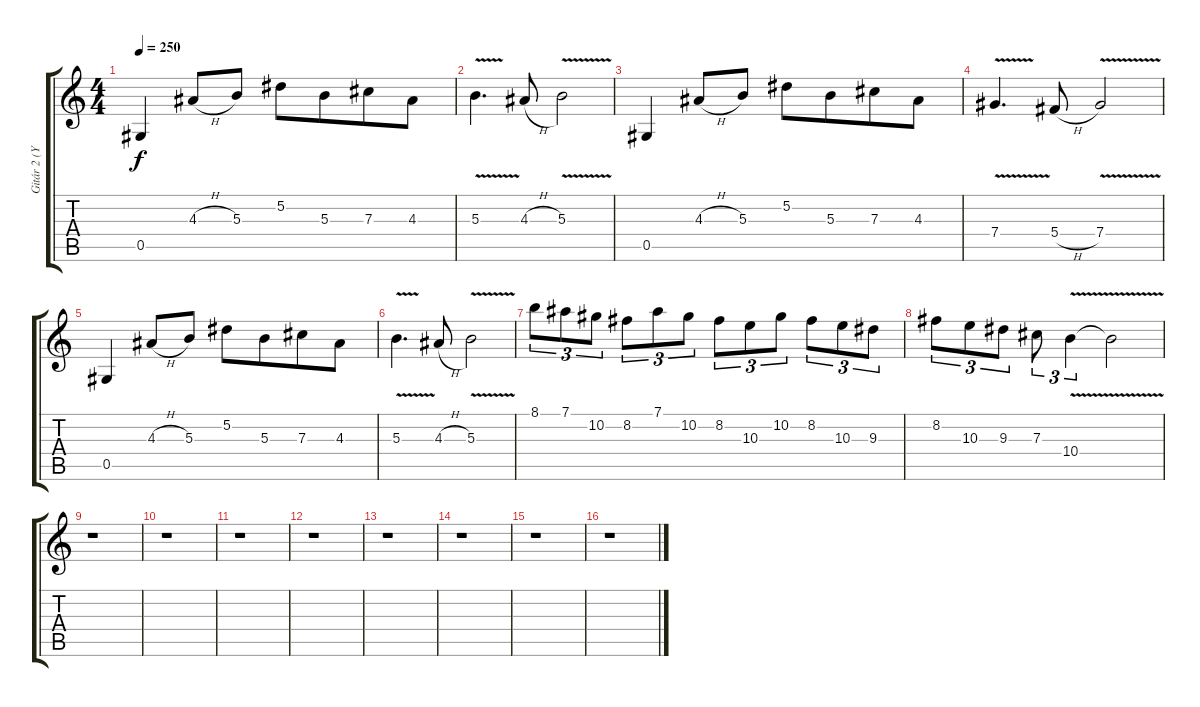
\track ("Gitár 2 (Yngwie Malmsteen)" "Gitár 2 (Y") {instrument distortionguitar}
\staff {score tabs}
\tuning (Eb4 Bb3 Gb3 Db3 Ab2 Eb2) {hide}
\ts (4 4)
\tempo 250
\clef g2
\ks c
0.5.4{dy f} 4.3{h}.8 5.3.8 5.2.8 5.3.8{beam merge} 7.3.8 4.3.8 |
5.3{v}.4{d} 4.3{h}.8 5.3{v}.2 |
0.5.4 4.3{h}.8 5.3.8 5.2.8 5.3.8{beam merge} 7.3.8 4.3.8 |
7.4{v}.4{d} 5.4{h}.8 7.4{v}.2 |
0.5.4 4.3{h}.8 5.3.8 5.2.8 5.3.8{beam merge} 7.3.8 4.3.8 |
5.3{v}.4{d} 4.3{h}.8 5.3{v}.2 |
8.1.8{tu (3 2)} 7.1.8{tu (3 2)} 10.2.8{tu (3 2)} 8.2.8{tu (3 2)} 7.1.8{tu (3 2)} 10.2.8{tu (3 2)} 8.2.8{tu (3 2)} 10.3.8{tu (3 2)} 10.2.8{tu (3 2)} 8.2.8{tu (3 2)} 10.3.8{tu (3 2)} 9.3.8{tu (3 2)} |
8.2.8{tu (3 2)} 10.3.8{tu (3 2)} 9.3.8{tu (3 2)} 7.3.8{tu (3 2)} 10.4{v}.4{tu (3 2)} 10.4{t}.2 |
r.1 |
r.1 |
r.1 |
r.1 |
r.1 |
r.1 |
r.1 |
r.1
